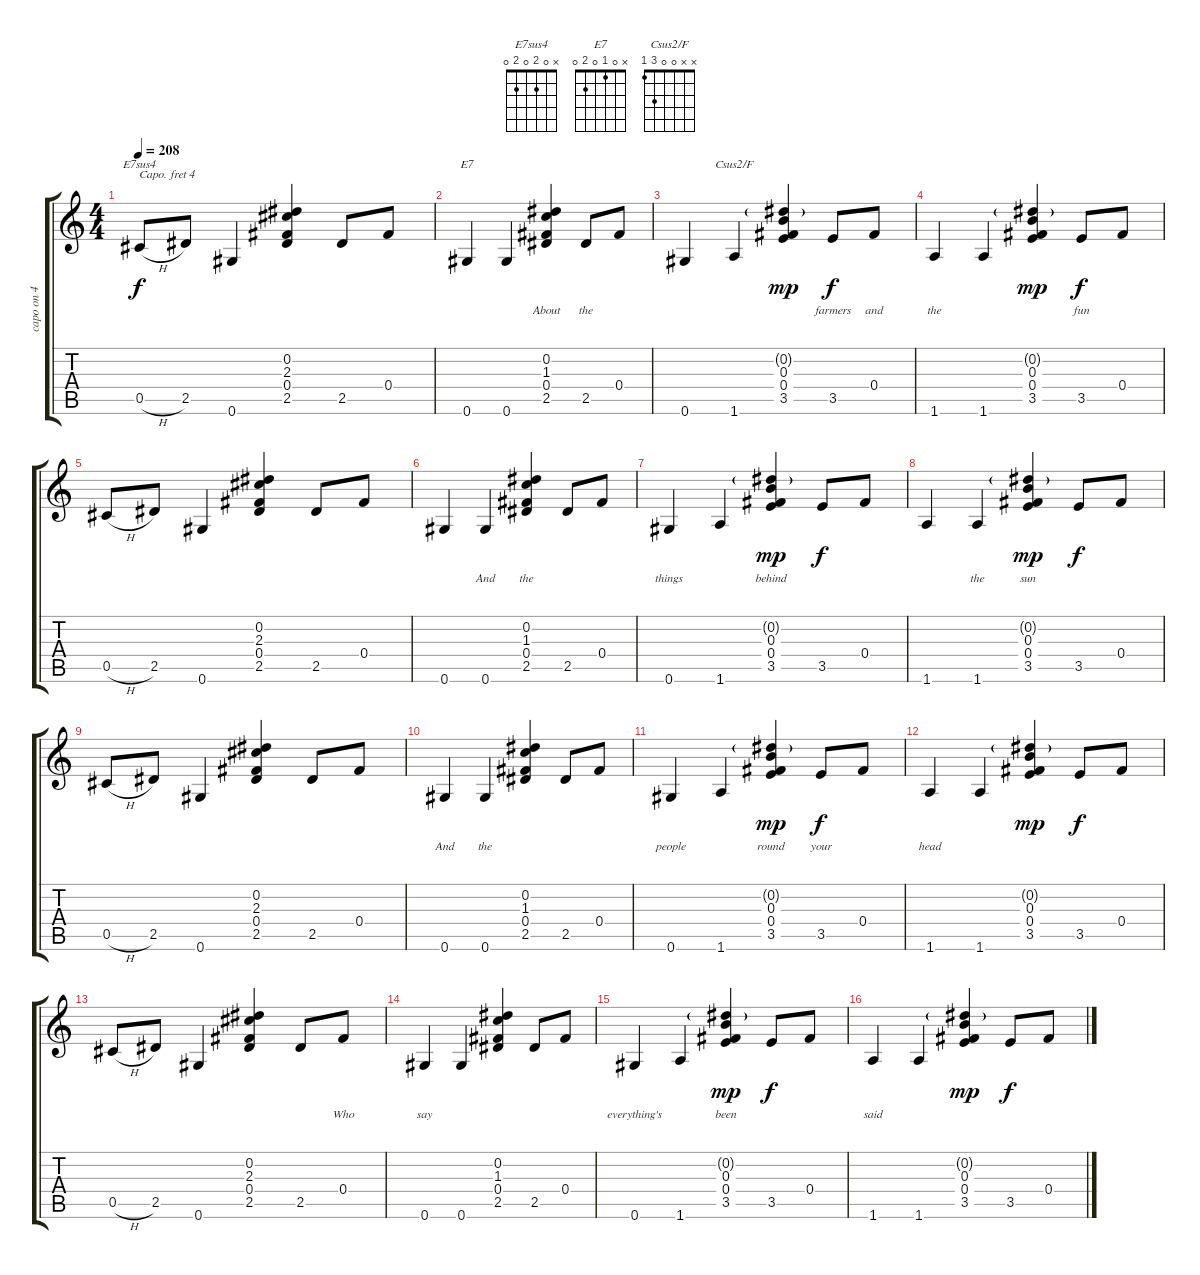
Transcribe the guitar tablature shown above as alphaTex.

\track ("capo on 4" "capo on 4") {instrument acousticguitarsteel}
\staff {score tabs}
\capo 4
\tuning (E4 B3 G3 D3 A2 E2) {hide}
\chord ("E7sus4" x 0 2 0 2 0)
\chord ("E7" x 0 1 0 2 0)
\chord ("Csus2/F" x x 0 0 3 1)
\ts (4 4)
\tempo 208
\clef g2
\ks c
0.5{h}.8{ch "E7sus4" lyrics (0 "") lyrics (1 "") lyrics (2 "") lyrics (3 "") lyrics (4 "") dy f} 2.5.8{lyrics (0 "") lyrics (1 "") lyrics (2 "") lyrics (3 "") lyrics (4 "")} 0.6.4{lyrics (0 "") lyrics (1 "") lyrics (2 "") lyrics (3 "") lyrics (4 "")} (0.2 2.3 0.4 2.5).4{lyrics (0 "") lyrics (1 "") lyrics (2 "") lyrics (3 "") lyrics (4 "")} 2.5.8{lyrics (0 "") lyrics (1 "") lyrics (2 "") lyrics (3 "") lyrics (4 "")} 0.4.8{lyrics (0 "") lyrics (1 "") lyrics (2 "") lyrics (3 "") lyrics (4 "")} |
0.6.4{ch "E7" lyrics (0 "") lyrics (1 "") lyrics (2 "") lyrics (3 "") lyrics (4 "")} 0.6.4{lyrics (0 "") lyrics (1 "") lyrics (2 "") lyrics (3 "") lyrics (4 "")} (0.2 1.3 0.4 2.5).4{lyrics (0 "") lyrics (1 "About") lyrics (2 "") lyrics (3 "") lyrics (4 "")} 2.5.8{lyrics (0 "") lyrics (1 "the") lyrics (2 "") lyrics (3 "") lyrics (4 "")} 0.4.8{lyrics (0 "") lyrics (1 "") lyrics (2 "") lyrics (3 "") lyrics (4 "")} |
0.6.4{lyrics (0 "") lyrics (1 "") lyrics (2 "") lyrics (3 "") lyrics (4 "")} 1.6.4{ch "Csus2/F" lyrics (0 "") lyrics (1 "") lyrics (2 "") lyrics (3 "") lyrics (4 "")} (0.2{g} 0.3 0.4 3.5).4{lyrics (0 "") lyrics (1 "") lyrics (2 "") lyrics (3 "") lyrics (4 "") dy mp} 3.5.8{lyrics (0 "") lyrics (1 "farmers") lyrics (2 "") lyrics (3 "") lyrics (4 "") dy f} 0.4.8{lyrics (0 "") lyrics (1 "and") lyrics (2 "") lyrics (3 "") lyrics (4 "")} |
1.6.4{lyrics (0 "") lyrics (1 "the") lyrics (2 "") lyrics (3 "") lyrics (4 "")} 1.6.4{lyrics (0 "") lyrics (1 "") lyrics (2 "") lyrics (3 "") lyrics (4 "")} (0.2{g} 0.3 0.4 3.5).4{lyrics (0 "") lyrics (1 "") lyrics (2 "") lyrics (3 "") lyrics (4 "") dy mp} 3.5.8{lyrics (0 "") lyrics (1 "fun") lyrics (2 "") lyrics (3 "") lyrics (4 "") dy f} 0.4.8{lyrics (0 "") lyrics (1 "") lyrics (2 "") lyrics (3 "") lyrics (4 "")} |
0.5{h}.8{lyrics (0 "") lyrics (1 "") lyrics (2 "") lyrics (3 "") lyrics (4 "")} 2.5.8{lyrics (0 "") lyrics (1 "") lyrics (2 "") lyrics (3 "") lyrics (4 "")} 0.6.4{lyrics (0 "") lyrics (1 "") lyrics (2 "") lyrics (3 "") lyrics (4 "")} (0.2 2.3 0.4 2.5).4{lyrics (0 "") lyrics (1 "") lyrics (2 "") lyrics (3 "") lyrics (4 "")} 2.5.8{lyrics (0 "") lyrics (1 "") lyrics (2 "") lyrics (3 "") lyrics (4 "")} 0.4.8{lyrics (0 "") lyrics (1 "") lyrics (2 "") lyrics (3 "") lyrics (4 "")} |
0.6.4{lyrics (0 "") lyrics (1 "") lyrics (2 "") lyrics (3 "") lyrics (4 "")} 0.6.4{lyrics (0 "") lyrics (1 "And") lyrics (2 "") lyrics (3 "") lyrics (4 "")} (0.2 1.3 0.4 2.5).4{lyrics (0 "") lyrics (1 "the") lyrics (2 "") lyrics (3 "") lyrics (4 "")} 2.5.8{lyrics (0 "") lyrics (1 "") lyrics (2 "") lyrics (3 "") lyrics (4 "")} 0.4.8{lyrics (0 "") lyrics (1 "") lyrics (2 "") lyrics (3 "") lyrics (4 "")} |
0.6.4{lyrics (0 "") lyrics (1 "things") lyrics (2 "") lyrics (3 "") lyrics (4 "")} 1.6.4{lyrics (0 "") lyrics (1 "") lyrics (2 "") lyrics (3 "") lyrics (4 "")} (0.2{g} 0.3 0.4 3.5).4{lyrics (0 "") lyrics (1 "behind") lyrics (2 "") lyrics (3 "") lyrics (4 "") dy mp} 3.5.8{lyrics (0 "") lyrics (1 "") lyrics (2 "") lyrics (3 "") lyrics (4 "") dy f} 0.4.8{lyrics (0 "") lyrics (1 "") lyrics (2 "") lyrics (3 "") lyrics (4 "")} |
1.6.4{lyrics (0 "") lyrics (1 "") lyrics (2 "") lyrics (3 "") lyrics (4 "")} 1.6.4{lyrics (0 "") lyrics (1 "the") lyrics (2 "") lyrics (3 "") lyrics (4 "")} (0.2{g} 0.3 0.4 3.5).4{lyrics (0 "") lyrics (1 "sun") lyrics (2 "") lyrics (3 "") lyrics (4 "") dy mp} 3.5.8{lyrics (0 "") lyrics (1 "") lyrics (2 "") lyrics (3 "") lyrics (4 "") dy f} 0.4.8{lyrics (0 "") lyrics (1 "") lyrics (2 "") lyrics (3 "") lyrics (4 "")} |
0.5{h}.8{lyrics (0 "") lyrics (1 "") lyrics (2 "") lyrics (3 "") lyrics (4 "")} 2.5.8{lyrics (0 "") lyrics (1 "") lyrics (2 "") lyrics (3 "") lyrics (4 "")} 0.6.4{lyrics (0 "") lyrics (1 "") lyrics (2 "") lyrics (3 "") lyrics (4 "")} (0.2 2.3 0.4 2.5).4{lyrics (0 "") lyrics (1 "") lyrics (2 "") lyrics (3 "") lyrics (4 "")} 2.5.8{lyrics (0 "") lyrics (1 "") lyrics (2 "") lyrics (3 "") lyrics (4 "")} 0.4.8{lyrics (0 "") lyrics (1 "") lyrics (2 "") lyrics (3 "") lyrics (4 "")} |
0.6.4{lyrics (0 "") lyrics (1 "And") lyrics (2 "") lyrics (3 "") lyrics (4 "")} 0.6.4{lyrics (0 "") lyrics (1 "the") lyrics (2 "") lyrics (3 "") lyrics (4 "")} (0.2 1.3 0.4 2.5).4{lyrics (0 "") lyrics (1 "") lyrics (2 "") lyrics (3 "") lyrics (4 "")} 2.5.8{lyrics (0 "") lyrics (1 "") lyrics (2 "") lyrics (3 "") lyrics (4 "")} 0.4.8{lyrics (0 "") lyrics (1 "") lyrics (2 "") lyrics (3 "") lyrics (4 "")} |
0.6.4{lyrics (0 "") lyrics (1 "people") lyrics (2 "") lyrics (3 "") lyrics (4 "")} 1.6.4{lyrics (0 "") lyrics (1 "") lyrics (2 "") lyrics (3 "") lyrics (4 "")} (0.2{g} 0.3 0.4 3.5).4{lyrics (0 "") lyrics (1 "round") lyrics (2 "") lyrics (3 "") lyrics (4 "") dy mp} 3.5.8{lyrics (0 "") lyrics (1 "your") lyrics (2 "") lyrics (3 "") lyrics (4 "") dy f} 0.4.8{lyrics (0 "") lyrics (1 "") lyrics (2 "") lyrics (3 "") lyrics (4 "")} |
1.6.4{lyrics (0 "") lyrics (1 "head") lyrics (2 "") lyrics (3 "") lyrics (4 "")} 1.6.4{lyrics (0 "") lyrics (1 "") lyrics (2 "") lyrics (3 "") lyrics (4 "")} (0.2{g} 0.3 0.4 3.5).4{lyrics (0 "") lyrics (1 "") lyrics (2 "") lyrics (3 "") lyrics (4 "") dy mp} 3.5.8{lyrics (0 "") lyrics (1 "") lyrics (2 "") lyrics (3 "") lyrics (4 "") dy f} 0.4.8{lyrics (0 "") lyrics (1 "") lyrics (2 "") lyrics (3 "") lyrics (4 "")} |
0.5{h}.8{lyrics (0 "") lyrics (1 "") lyrics (2 "") lyrics (3 "") lyrics (4 "")} 2.5.8{lyrics (0 "") lyrics (1 "") lyrics (2 "") lyrics (3 "") lyrics (4 "")} 0.6.4{lyrics (0 "") lyrics (1 "") lyrics (2 "") lyrics (3 "") lyrics (4 "")} (0.2 2.3 0.4 2.5).4{lyrics (0 "") lyrics (1 "") lyrics (2 "") lyrics (3 "") lyrics (4 "")} 2.5.8{lyrics (0 "") lyrics (1 "") lyrics (2 "") lyrics (3 "") lyrics (4 "")} 0.4.8{lyrics (0 "") lyrics (1 "Who") lyrics (2 "") lyrics (3 "") lyrics (4 "")} |
0.6.4{lyrics (0 "") lyrics (1 "say") lyrics (2 "") lyrics (3 "") lyrics (4 "")} 0.6.4{lyrics (0 "") lyrics (1 "") lyrics (2 "") lyrics (3 "") lyrics (4 "")} (0.2 1.3 0.4 2.5).4{lyrics (0 "") lyrics (1 "") lyrics (2 "") lyrics (3 "") lyrics (4 "")} 2.5.8{lyrics (0 "") lyrics (1 "") lyrics (2 "") lyrics (3 "") lyrics (4 "")} 0.4.8{lyrics (0 "") lyrics (1 "") lyrics (2 "") lyrics (3 "") lyrics (4 "")} |
0.6.4{lyrics (0 "") lyrics (1 "everything's") lyrics (2 "") lyrics (3 "") lyrics (4 "")} 1.6.4{lyrics (0 "") lyrics (1 "") lyrics (2 "") lyrics (3 "") lyrics (4 "")} (0.2{g} 0.3 0.4 3.5).4{lyrics (0 "") lyrics (1 "been") lyrics (2 "") lyrics (3 "") lyrics (4 "") dy mp} 3.5.8{lyrics (0 "") lyrics (1 "") lyrics (2 "") lyrics (3 "") lyrics (4 "") dy f} 0.4.8{lyrics (0 "") lyrics (1 "") lyrics (2 "") lyrics (3 "") lyrics (4 "")} |
1.6.4{lyrics (0 "") lyrics (1 "said") lyrics (2 "") lyrics (3 "") lyrics (4 "")} 1.6.4{lyrics (0 "") lyrics (1 "") lyrics (2 "") lyrics (3 "") lyrics (4 "")} (0.2{g} 0.3 0.4 3.5).4{lyrics (0 "") lyrics (1 "") lyrics (2 "") lyrics (3 "") lyrics (4 "") dy mp} 3.5.8{lyrics (0 "") lyrics (1 "") lyrics (2 "") lyrics (3 "") lyrics (4 "") dy f} 0.4.8{lyrics (0 "") lyrics (1 "") lyrics (2 "") lyrics (3 "") lyrics (4 "")}
